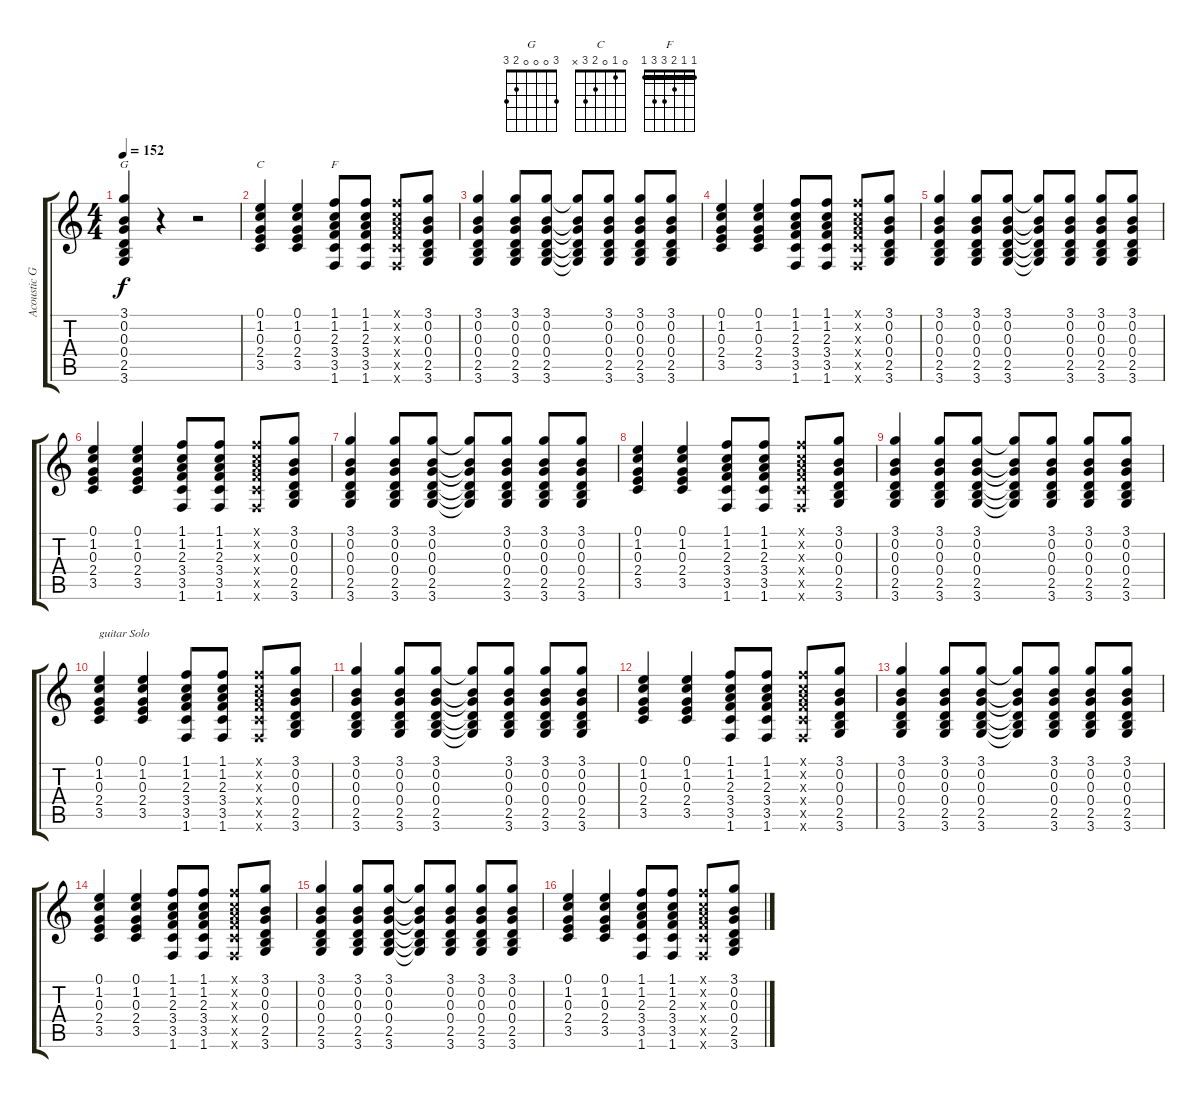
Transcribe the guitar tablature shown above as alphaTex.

\track ("Acoustic Guitar" "Acoustic G") {instrument acousticguitarnylon}
\staff {score tabs}
\tuning (E4 B3 G3 D3 A2 E2) {hide}
\chord ("G" 3 0 0 0 2 3)
\chord ("C" 0 1 0 2 3 x)
\chord ("F" 1 1 2 3 3 1) {barre 1}
\ts (4 4)
\tempo 152
\clef g2
\ks c
(3.1 0.2 0.3 0.4 2.5 3.6).4{ch "G" dy f} r.4 r.2 |
(0.1 1.2 0.3 2.4 3.5).4{ch "C"} (0.1 1.2 0.3 2.4 3.5).4 (1.1 1.2 2.3 3.4 3.5 1.6).8{ch "F"} (1.1 1.2 2.3 3.4 3.5 1.6).8 (1.1{x} 1.2{x} 2.3{x} 3.4{x} 3.5{x} 1.6{x}).8 (3.1 0.2 0.3 0.4 2.5 3.6).8 |
(3.1 0.2 0.3 0.4 2.5 3.6).4 (3.1 0.2 0.3 0.4 2.5 3.6).8 (3.1 0.2 0.3 0.4 2.5 3.6).8 (3.1{t} 0.2{t} 0.3{t} 0.4{t} 2.5{t} 3.6{t}).8 (3.1 0.2 0.3 0.4 2.5 3.6).8 (3.1 0.2 0.3 0.4 2.5 3.6).8 (3.1 0.2 0.3 0.4 2.5 3.6).8 |
(0.1 1.2 0.3 2.4 3.5).4 (0.1 1.2 0.3 2.4 3.5).4 (1.1 1.2 2.3 3.4 3.5 1.6).8 (1.1 1.2 2.3 3.4 3.5 1.6).8 (1.1{x} 1.2{x} 2.3{x} 3.4{x} 3.5{x} 1.6{x}).8 (3.1 0.2 0.3 0.4 2.5 3.6).8 |
(3.1 0.2 0.3 0.4 2.5 3.6).4 (3.1 0.2 0.3 0.4 2.5 3.6).8 (3.1 0.2 0.3 0.4 2.5 3.6).8 (3.1{t} 0.2{t} 0.3{t} 0.4{t} 2.5{t} 3.6{t}).8 (3.1 0.2 0.3 0.4 2.5 3.6).8 (3.1 0.2 0.3 0.4 2.5 3.6).8 (3.1 0.2 0.3 0.4 2.5 3.6).8 |
(0.1 1.2 0.3 2.4 3.5).4 (0.1 1.2 0.3 2.4 3.5).4 (1.1 1.2 2.3 3.4 3.5 1.6).8 (1.1 1.2 2.3 3.4 3.5 1.6).8 (1.1{x} 1.2{x} 2.3{x} 3.4{x} 3.5{x} 1.6{x}).8 (3.1 0.2 0.3 0.4 2.5 3.6).8 |
(3.1 0.2 0.3 0.4 2.5 3.6).4 (3.1 0.2 0.3 0.4 2.5 3.6).8 (3.1 0.2 0.3 0.4 2.5 3.6).8 (3.1{t} 0.2{t} 0.3{t} 0.4{t} 2.5{t} 3.6{t}).8 (3.1 0.2 0.3 0.4 2.5 3.6).8 (3.1 0.2 0.3 0.4 2.5 3.6).8 (3.1 0.2 0.3 0.4 2.5 3.6).8 |
(0.1 1.2 0.3 2.4 3.5).4 (0.1 1.2 0.3 2.4 3.5).4 (1.1 1.2 2.3 3.4 3.5 1.6).8 (1.1 1.2 2.3 3.4 3.5 1.6).8 (1.1{x} 1.2{x} 2.3{x} 3.4{x} 3.5{x} 1.6{x}).8 (3.1 0.2 0.3 0.4 2.5 3.6).8 |
(3.1 0.2 0.3 0.4 2.5 3.6).4 (3.1 0.2 0.3 0.4 2.5 3.6).8 (3.1 0.2 0.3 0.4 2.5 3.6).8 (3.1{t} 0.2{t} 0.3{t} 0.4{t} 2.5{t} 3.6{t}).8 (3.1 0.2 0.3 0.4 2.5 3.6).8 (3.1 0.2 0.3 0.4 2.5 3.6).8 (3.1 0.2 0.3 0.4 2.5 3.6).8 |
(0.1 1.2 0.3 2.4 3.5).4{txt "guitar Solo"} (0.1 1.2 0.3 2.4 3.5).4 (1.1 1.2 2.3 3.4 3.5 1.6).8 (1.1 1.2 2.3 3.4 3.5 1.6).8 (1.1{x} 1.2{x} 2.3{x} 3.4{x} 3.5{x} 1.6{x}).8 (3.1 0.2 0.3 0.4 2.5 3.6).8 |
(3.1 0.2 0.3 0.4 2.5 3.6).4 (3.1 0.2 0.3 0.4 2.5 3.6).8 (3.1 0.2 0.3 0.4 2.5 3.6).8 (3.1{t} 0.2{t} 0.3{t} 0.4{t} 2.5{t} 3.6{t}).8 (3.1 0.2 0.3 0.4 2.5 3.6).8 (3.1 0.2 0.3 0.4 2.5 3.6).8 (3.1 0.2 0.3 0.4 2.5 3.6).8 |
(0.1 1.2 0.3 2.4 3.5).4 (0.1 1.2 0.3 2.4 3.5).4 (1.1 1.2 2.3 3.4 3.5 1.6).8 (1.1 1.2 2.3 3.4 3.5 1.6).8 (1.1{x} 1.2{x} 2.3{x} 3.4{x} 3.5{x} 1.6{x}).8 (3.1 0.2 0.3 0.4 2.5 3.6).8 |
(3.1 0.2 0.3 0.4 2.5 3.6).4 (3.1 0.2 0.3 0.4 2.5 3.6).8 (3.1 0.2 0.3 0.4 2.5 3.6).8 (3.1{t} 0.2{t} 0.3{t} 0.4{t} 2.5{t} 3.6{t}).8 (3.1 0.2 0.3 0.4 2.5 3.6).8 (3.1 0.2 0.3 0.4 2.5 3.6).8 (3.1 0.2 0.3 0.4 2.5 3.6).8 |
(0.1 1.2 0.3 2.4 3.5).4 (0.1 1.2 0.3 2.4 3.5).4 (1.1 1.2 2.3 3.4 3.5 1.6).8 (1.1 1.2 2.3 3.4 3.5 1.6).8 (1.1{x} 1.2{x} 2.3{x} 3.4{x} 3.5{x} 1.6{x}).8 (3.1 0.2 0.3 0.4 2.5 3.6).8 |
(3.1 0.2 0.3 0.4 2.5 3.6).4 (3.1 0.2 0.3 0.4 2.5 3.6).8 (3.1 0.2 0.3 0.4 2.5 3.6).8 (3.1{t} 0.2{t} 0.3{t} 0.4{t} 2.5{t} 3.6{t}).8 (3.1 0.2 0.3 0.4 2.5 3.6).8 (3.1 0.2 0.3 0.4 2.5 3.6).8 (3.1 0.2 0.3 0.4 2.5 3.6).8 |
(0.1 1.2 0.3 2.4 3.5).4 (0.1 1.2 0.3 2.4 3.5).4 (1.1 1.2 2.3 3.4 3.5 1.6).8 (1.1 1.2 2.3 3.4 3.5 1.6).8 (1.1{x} 1.2{x} 2.3{x} 3.4{x} 3.5{x} 1.6{x}).8 (3.1 0.2 0.3 0.4 2.5 3.6).8
